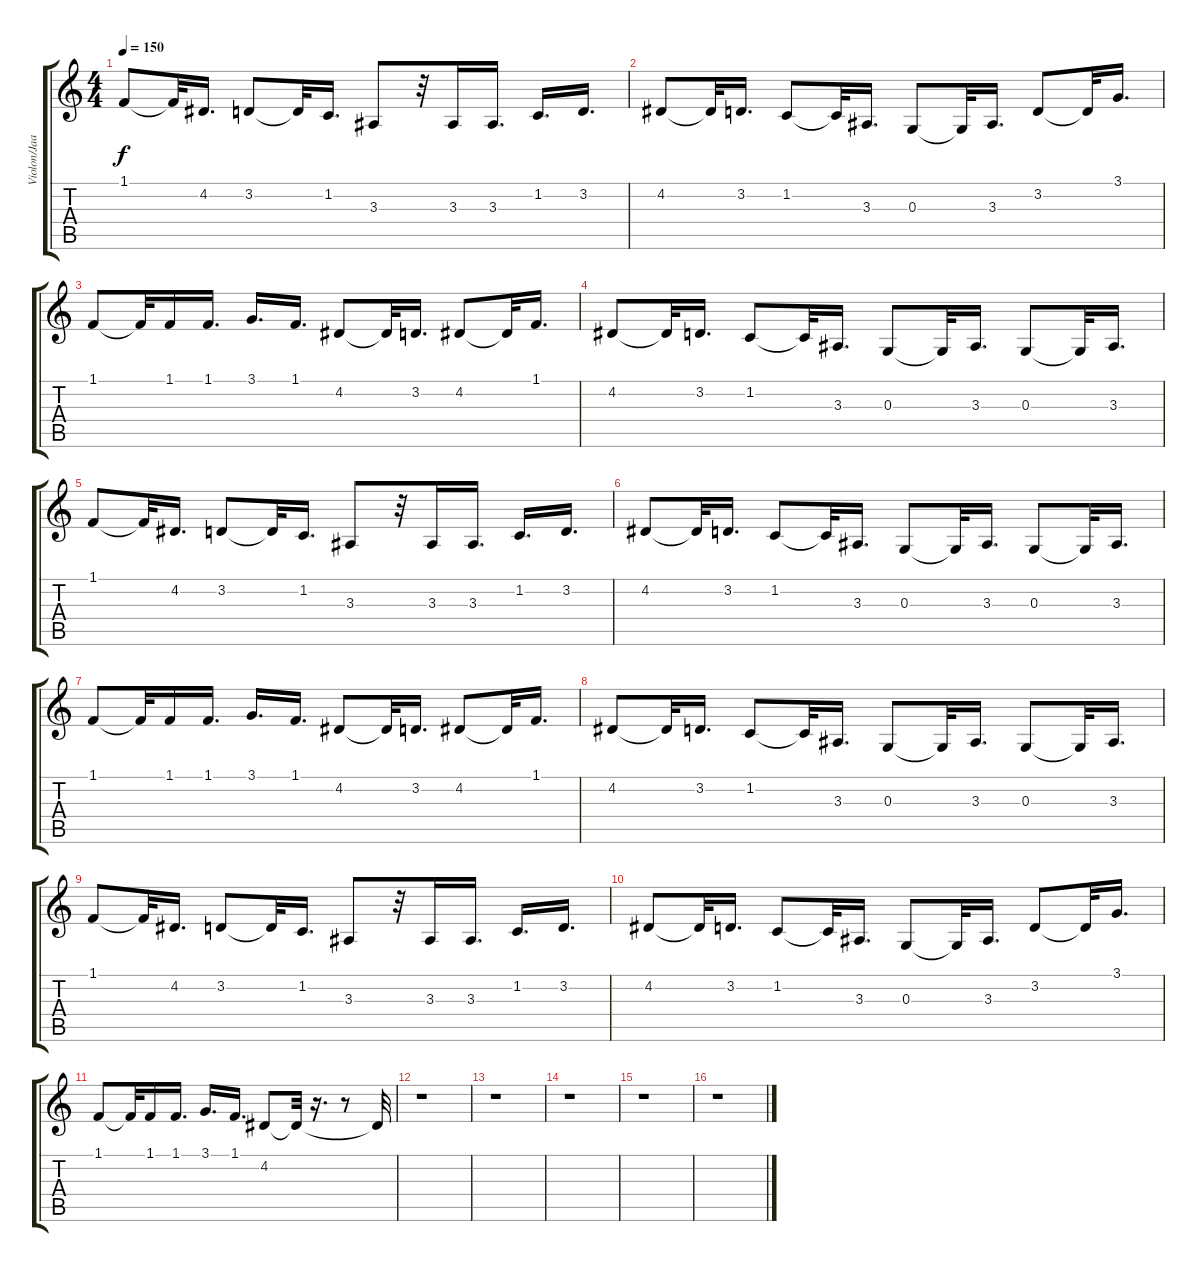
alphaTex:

\track ("Violon/Jaakko" "Violon/Jaa") {instrument violin}
\staff {score tabs}
\tuning (E4 B3 G3 D3 A2 E2) {hide}
\ts (4 4)
\tempo 150
\clef g2
\ks c
1.1.8{dy f} 1.1{t}.32 4.2.16{d} 3.2.8 3.2{t}.32 1.2.16{d} 3.3.8 r.32 3.3.16 3.3.16{d} 1.2.16{d} 3.2.16{d} |
4.2.8 4.2{t}.32 3.2.16{d} 1.2.8 1.2{t}.32 3.3.16{d} 0.3.8 0.3{t}.32 3.3.16{d} 3.2.8 3.2{t}.32 3.1.16{d} |
1.1.8 1.1{t}.32 1.1.16 1.1.16{d} 3.1.16{d} 1.1.16{d} 4.2.8 4.2{t}.32 3.2.16{d} 4.2.8 4.2{t}.32 1.1.16{d} |
4.2.8 4.2{t}.32 3.2.16{d} 1.2.8 1.2{t}.32 3.3.16{d} 0.3.8 0.3{t}.32 3.3.16{d} 0.3.8 0.3{t}.32 3.3.16{d} |
1.1.8 1.1{t}.32 4.2.16{d} 3.2.8 3.2{t}.32 1.2.16{d} 3.3.8 r.32 3.3.16 3.3.16{d} 1.2.16{d} 3.2.16{d} |
4.2.8 4.2{t}.32 3.2.16{d} 1.2.8 1.2{t}.32 3.3.16{d} 0.3.8 0.3{t}.32 3.3.16{d} 0.3.8 0.3{t}.32 3.3.16{d} |
1.1.8 1.1{t}.32 1.1.16 1.1.16{d} 3.1.16{d} 1.1.16{d} 4.2.8 4.2{t}.32 3.2.16{d} 4.2.8 4.2{t}.32 1.1.16{d} |
4.2.8 4.2{t}.32 3.2.16{d} 1.2.8 1.2{t}.32 3.3.16{d} 0.3.8 0.3{t}.32 3.3.16{d} 0.3.8 0.3{t}.32 3.3.16{d} |
1.1.8 1.1{t}.32 4.2.16{d} 3.2.8 3.2{t}.32 1.2.16{d} 3.3.8 r.32 3.3.16 3.3.16{d} 1.2.16{d} 3.2.16{d} |
4.2.8 4.2{t}.32 3.2.16{d} 1.2.8 1.2{t}.32 3.3.16{d} 0.3.8 0.3{t}.32 3.3.16{d} 3.2.8 3.2{t}.32 3.1.16{d} |
1.1.8 1.1{t}.32 1.1.16 1.1.16{d} 3.1.16{d} 1.1.16{d} 4.2.8 4.2{t}.32 r.16{d} r.8 4.2{t}.32 |
r.1 |
r.1 |
r.1 |
r.1 |
r.1
